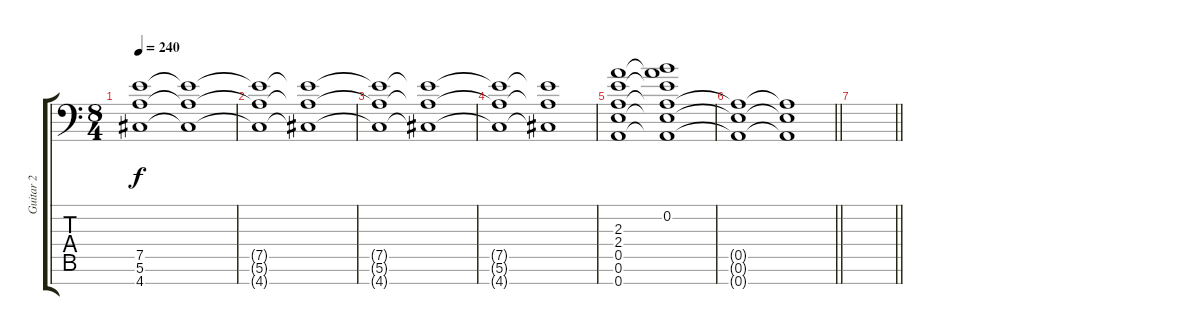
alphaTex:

\track ("Guitar 2" "Guitar 2") {instrument distortionguitar}
\staff {score tabs}
\tuning (E4 B3 G3 D3 A2 E2 A1) {hide}
\ts (8 4)
\tempo 240
\clef f4
\ks c
(7.5{t} 5.6{t} 4.7{t}).1{dy f volume 6} (7.5{t} 5.6{t} 4.7{t}).1 |
(7.5{t} 5.6{t} 4.7{t}).1 (7.5{t} 5.6{t} 4.7{t}).1 |
(7.5{t} 5.6{t} 4.7{t}).1{volume 0} (7.5{t} 5.6{t} 4.7{t}).1 |
(7.5{t} 5.6{t} 4.7{t}).1 (7.5{t} 5.6{t} 4.7{t}).1 |
(2.3 2.4 0.5 0.6 0.7).1{volume 14} (0.2 2.3{t} 2.4{t} 0.5{t} 0.6{t} 0.7{t}).1 |
\barLineRight lightlight
(0.5{t} 0.6{t} 0.7{t}).1 (0.5{t} 0.6{t} 0.7{t}).1 |
\barLineRight lightlight
